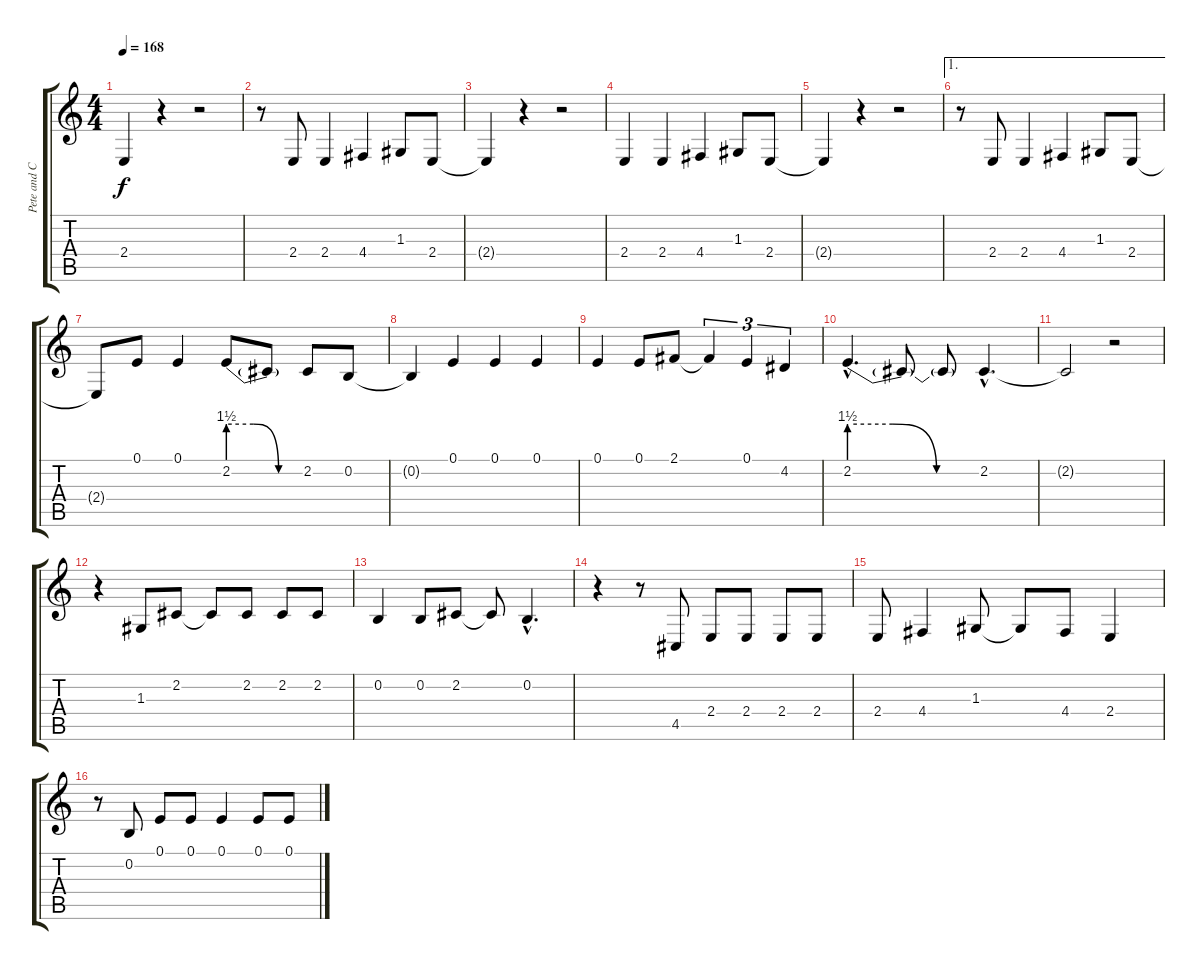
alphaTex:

\track ("Pete and Carl (Vocal)" "Pete and C") {instrument bassoon}
\staff {score tabs}
\tuning (E4 B3 G3 D3 A2 E2) {hide}
\ts (4 4)
\tempo 168
\clef g2
\ks c
2.4{t}.4{dy f} r.4 r.2 |
r.8 2.4.8 2.4.4 4.4.4 1.3.8 2.4.8 |
2.4{t}.4 r.4 r.2 |
2.4.4 2.4.4 4.4.4 1.3.8 2.4.8 |
2.4{t}.4 r.4 r.2 |
\ae 1
r.8 2.4.8 2.4.4 4.4.4 1.3.8 2.4.8 |
2.4{t}.8 0.1.8 0.1.4 2.2{be (custom 0 6 20 6 40 0 60 0)}.8 2.2{t}.8 2.2.8 0.2.8 |
0.2{t}.4 0.1.4 0.1.4 0.1.4 |
0.1.4 0.1.8 2.1.8 2.1{t}.4{tu (3 2)} 0.1.4{tu (3 2)} 4.2.4{tu (3 2)} |
2.2{be (custom 0 6 20 6 40 0 60 0) hac}.4{d} 2.2{t}.8 2.2{t}.8 2.2{hac}.4{d} |
2.2{t}.2 r.2 |
r.4 1.3.8 2.2.8 2.2{t}.8 2.2.8 2.2.8 2.2.8 |
0.2.4 0.2.8 2.2.8 2.2{t}.8 0.2{hac}.4{d} |
r.4 r.8 4.5.8 2.4.8 2.4.8 2.4.8 2.4.8 |
2.4.8 4.4.4 1.3.8 1.3{t}.8 4.4.8 2.4.4 |
r.8 0.2.8 0.1.8 0.1.8 0.1.4 0.1.8 0.1.8
